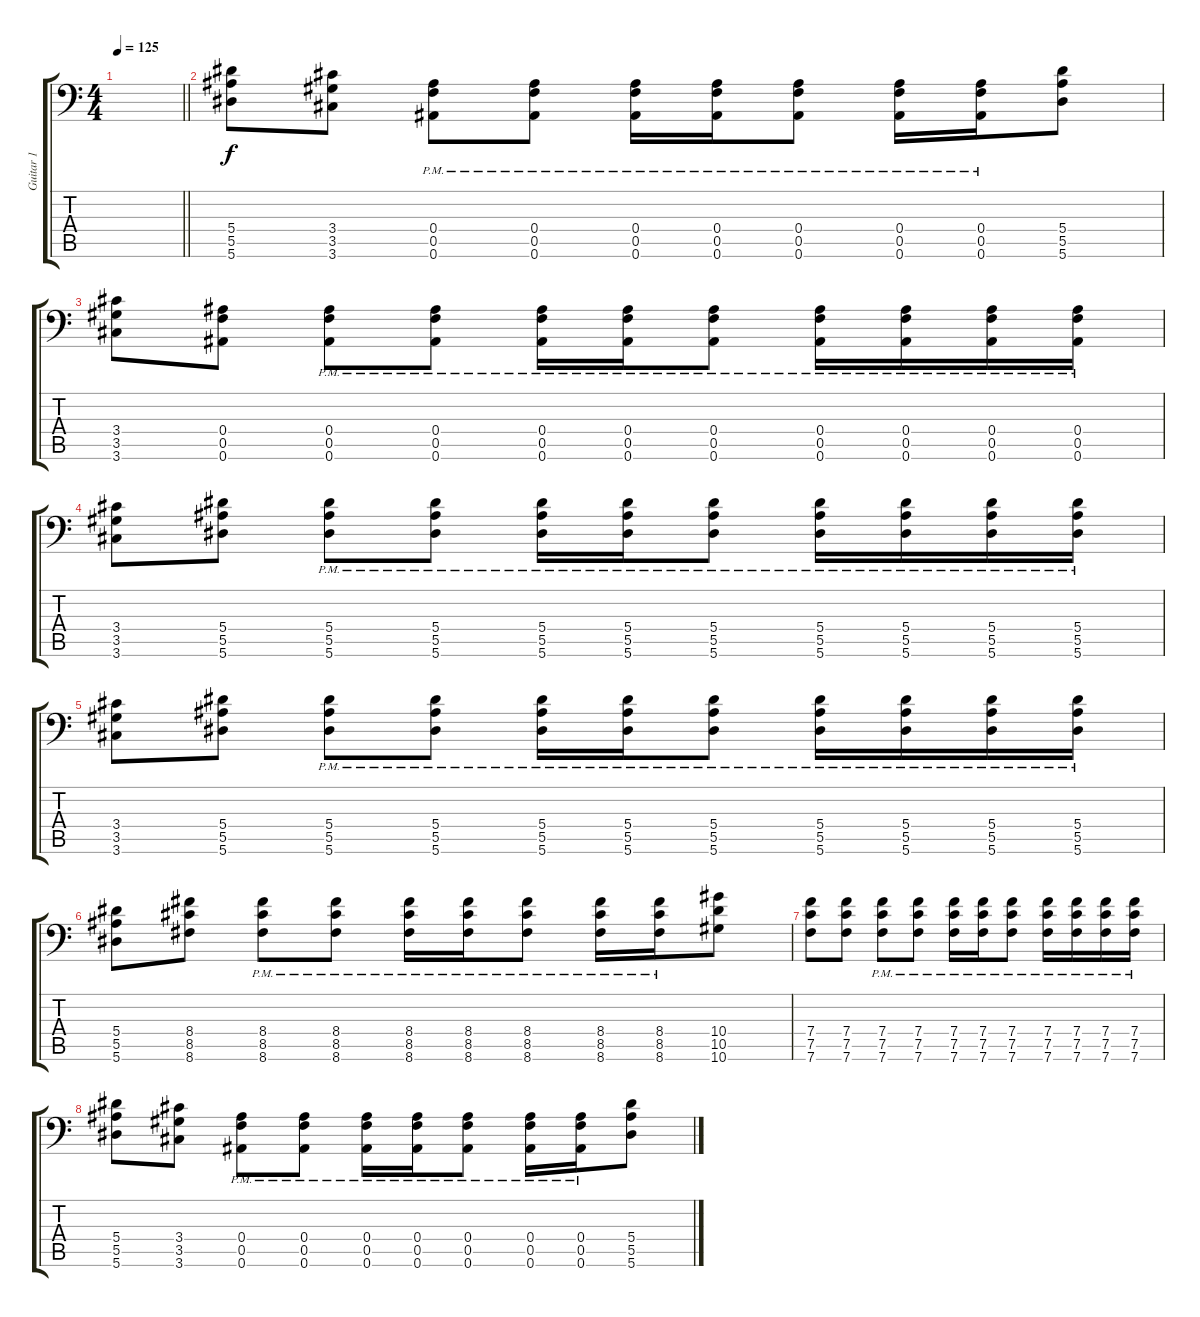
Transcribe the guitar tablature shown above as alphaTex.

\track ("Guitar 1" "Guitar 1") {instrument distortionguitar}
\staff {score tabs}
\tuning (C4 G3 Eb3 Bb2 F2 Bb1) {hide}
\ts (4 4)
\tempo 125
\clef f4
\barLineRight lightlight
\ks c
|
(5.4 5.5 5.6).8 (3.4 3.5 3.6).8 (0.4{pm} 0.5{pm} 0.6{pm}).8 (0.4{pm} 0.5{pm} 0.6{pm}).8 (0.4{pm} 0.5{pm} 0.6{pm}).16 (0.4{pm} 0.5{pm} 0.6{pm}).16 (0.4{pm} 0.5{pm} 0.6{pm}).8 (0.4{pm} 0.5 0.6{pm}).16 (0.4{pm} 0.5 0.6{pm}).16 (5.4 5.5 5.6).8 |
(3.4 3.5 3.6).8 (0.4 0.5 0.6).8 (0.4{pm} 0.5{pm} 0.6{pm}).8 (0.4{pm} 0.5{pm} 0.6{pm}).8 (0.4{pm} 0.5{pm} 0.6{pm}).16 (0.4{pm} 0.5{pm} 0.6{pm}).16 (0.4{pm} 0.5{pm} 0.6{pm}).8 (0.4{pm} 0.5{pm} 0.6{pm}).16 (0.4{pm} 0.5{pm} 0.6{pm}).16 (0.4{pm} 0.5{pm} 0.6{pm}).16 (0.4{pm} 0.5{pm} 0.6{pm}).16 |
(3.4 3.5 3.6).8 (5.4 5.5 5.6).8 (5.4{pm} 5.5{pm} 5.6{pm}).8 (5.4{pm} 5.5{pm} 5.6{pm}).8 (5.4{pm} 5.5{pm} 5.6{pm}).16 (5.4{pm} 5.5{pm} 5.6{pm}).16 (5.4{pm} 5.5{pm} 5.6{pm}).8 (5.4{pm} 5.5 5.6{pm}).16 (5.4{pm} 5.5 5.6{pm}).16 (5.4{pm} 5.5{pm} 5.6{pm}).16 (5.4{pm} 5.5{pm} 5.6{pm}).16 |
(3.4 3.5 3.6).8 (5.4 5.5 5.6).8 (5.4{pm} 5.5{pm} 5.6{pm}).8 (5.4{pm} 5.5{pm} 5.6{pm}).8 (5.4{pm} 5.5{pm} 5.6{pm}).16 (5.4{pm} 5.5{pm} 5.6{pm}).16 (5.4{pm} 5.5{pm} 5.6{pm}).8 (5.4{pm} 5.5 5.6{pm}).16 (5.4{pm} 5.5 5.6{pm}).16 (5.4{pm} 5.5{pm} 5.6{pm}).16 (5.4{pm} 5.5{pm} 5.6{pm}).16 |
(5.4 5.5 5.6).8 (8.4 8.5 8.6).8 (8.4{pm} 8.5{pm} 8.6{pm}).8 (8.4{pm} 8.5{pm} 8.6{pm}).8 (8.4{pm} 8.5{pm} 8.6{pm}).16 (8.4{pm} 8.5{pm} 8.6{pm}).16 (8.4{pm} 8.5{pm} 8.6{pm}).8 (8.4{pm} 8.5 8.6{pm}).16 (8.4{pm} 8.5 8.6{pm}).16 (10.4 10.5 10.6).8 |
(7.4 7.5 7.6).8 (7.4 7.5 7.6).8 (7.4{pm} 7.5{pm} 7.6{pm}).8 (7.4{pm} 7.5{pm} 7.6{pm}).8 (7.4{pm} 7.5{pm} 7.6{pm}).16 (7.4{pm} 7.5{pm} 7.6{pm}).16 (7.4{pm} 7.5{pm} 7.6{pm}).8 (7.4{pm} 7.5{pm} 7.6{pm}).16 (7.4{pm} 7.5{pm} 7.6{pm}).16 (7.4{pm} 7.5{pm} 7.6{pm}).16 (7.4{pm} 7.5{pm} 7.6{pm}).16 |
(5.4 5.5 5.6).8 (3.4 3.5 3.6).8 (0.4{pm} 0.5{pm} 0.6{pm}).8 (0.4{pm} 0.5{pm} 0.6{pm}).8 (0.4{pm} 0.5{pm} 0.6{pm}).16 (0.4{pm} 0.5{pm} 0.6{pm}).16 (0.4{pm} 0.5{pm} 0.6{pm}).8 (0.4{pm} 0.5 0.6{pm}).16 (0.4{pm} 0.5 0.6{pm}).16 (5.4 5.5 5.6).8
